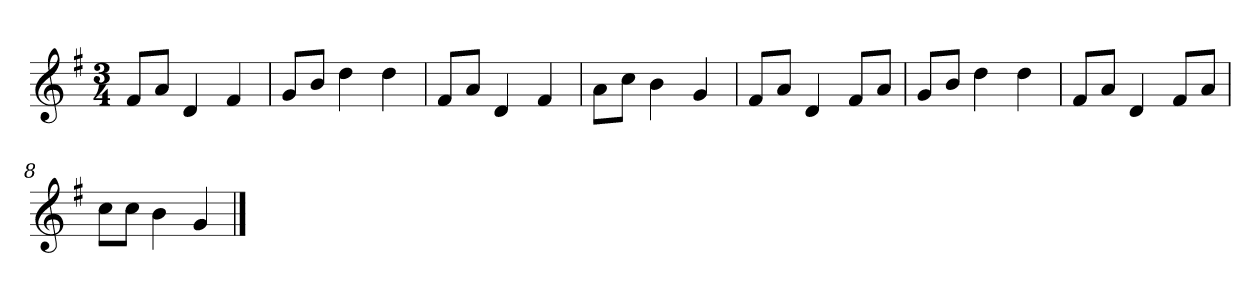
**kern
*part1
*staff1
*clefG2
*k[f#]
*G:
*M3/4
=
8f#/L
8a/J
4d
4f#
=2
8g/L
8b/J
4dd
4dd
=3
8f#/L
8a/J
4d
4f#
=4
8a\L
8cc\J
4b
4g
=5y
8f#/L
8a/J
4d
8f#/L
8a/J
=6
8g/L
8b/J
4dd
4dd
=7
8f#/L
8a/J
4d
8f#/L
8a/J
=8
8cc\L
8cc\J
4b
4g
==
*-
